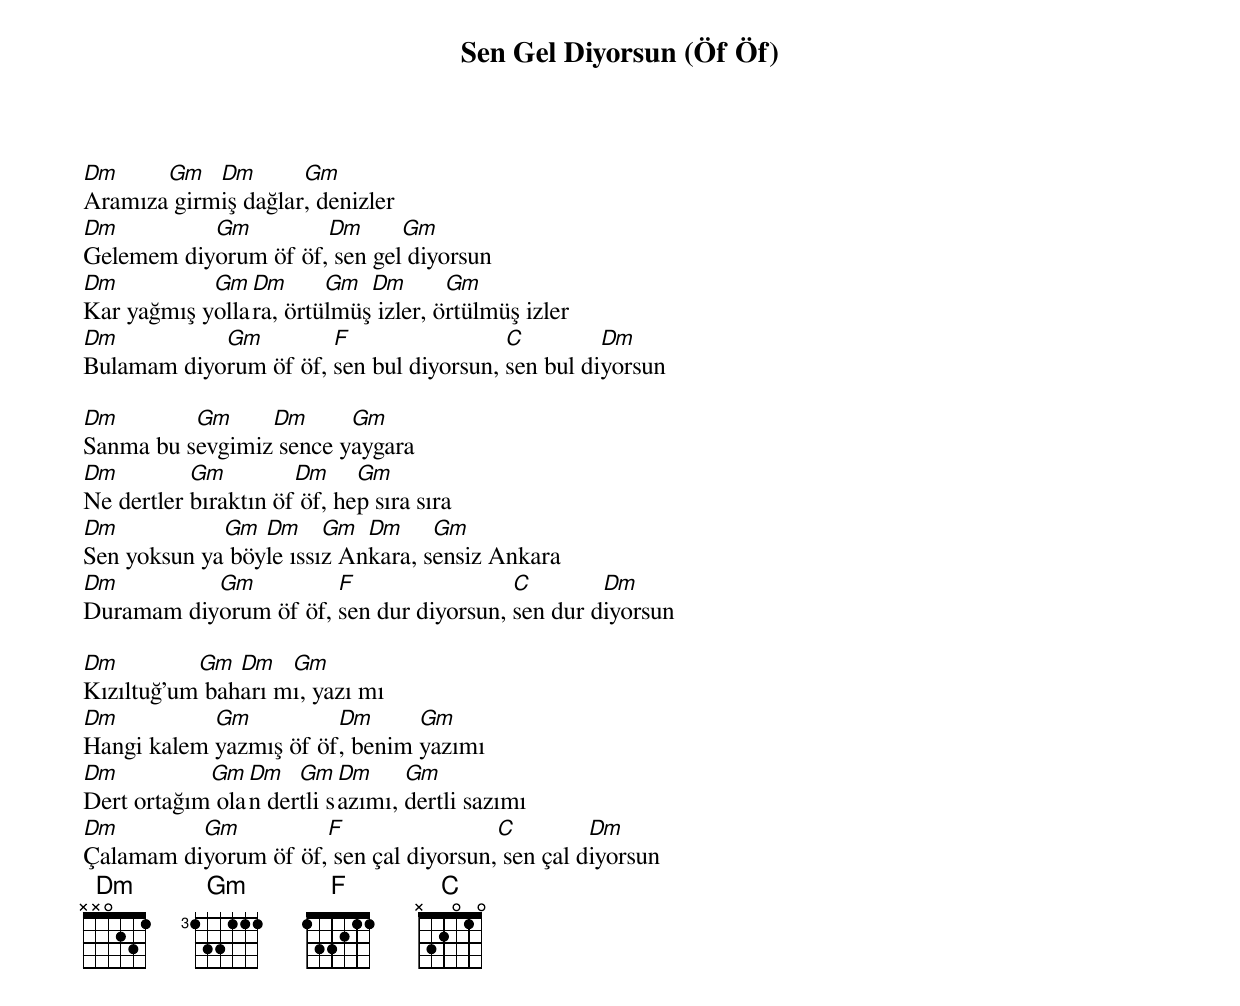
{title: Sen Gel Diyorsun (Öf Öf)}
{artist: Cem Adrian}

Dm     Gm   Dm       Gm
Aramıza girmiş dağlar, denizler
Dm         Gm         Dm      Gm
Gelemem diyorum öf öf, sen gel diyorsun
Dm          Gm  Dm      Gm  Dm       Gm
Kar yağmış yollara, örtülmüş izler, örtülmüş izler
Dm          Gm         F                 C         Dm
Bulamam diyorum öf öf, sen bul diyorsun, sen bul diyorsun

Dm        Gm     Dm      Gm
Sanma bu sevgimiz sence yaygara
Dm         Gm         Dm     Gm
Ne dertler bıraktın öf öf, hep sıra sıra
Dm           Gm  Dm     Gm  Dm     Gm
Sen yoksun ya böyle ıssız Ankara, sensiz Ankara
Dm         Gm          F                 C        Dm
Duramam diyorum öf öf, sen dur diyorsun, sen dur diyorsun

Dm         Gm  Dm   Gm
Kızıltuğ'um baharı mı, yazı mı
Dm          Gm          Dm      Gm
Hangi kalem yazmış öf öf, benim yazımı
Dm          Gm  Dm   Gm   Dm     Gm
Dert ortağım olan dertli sazımı, dertli sazımı
Dm        Gm          F                 C         Dm
Çalamam diyorum öf öf, sen çal diyorsun, sen çal diyorsun
